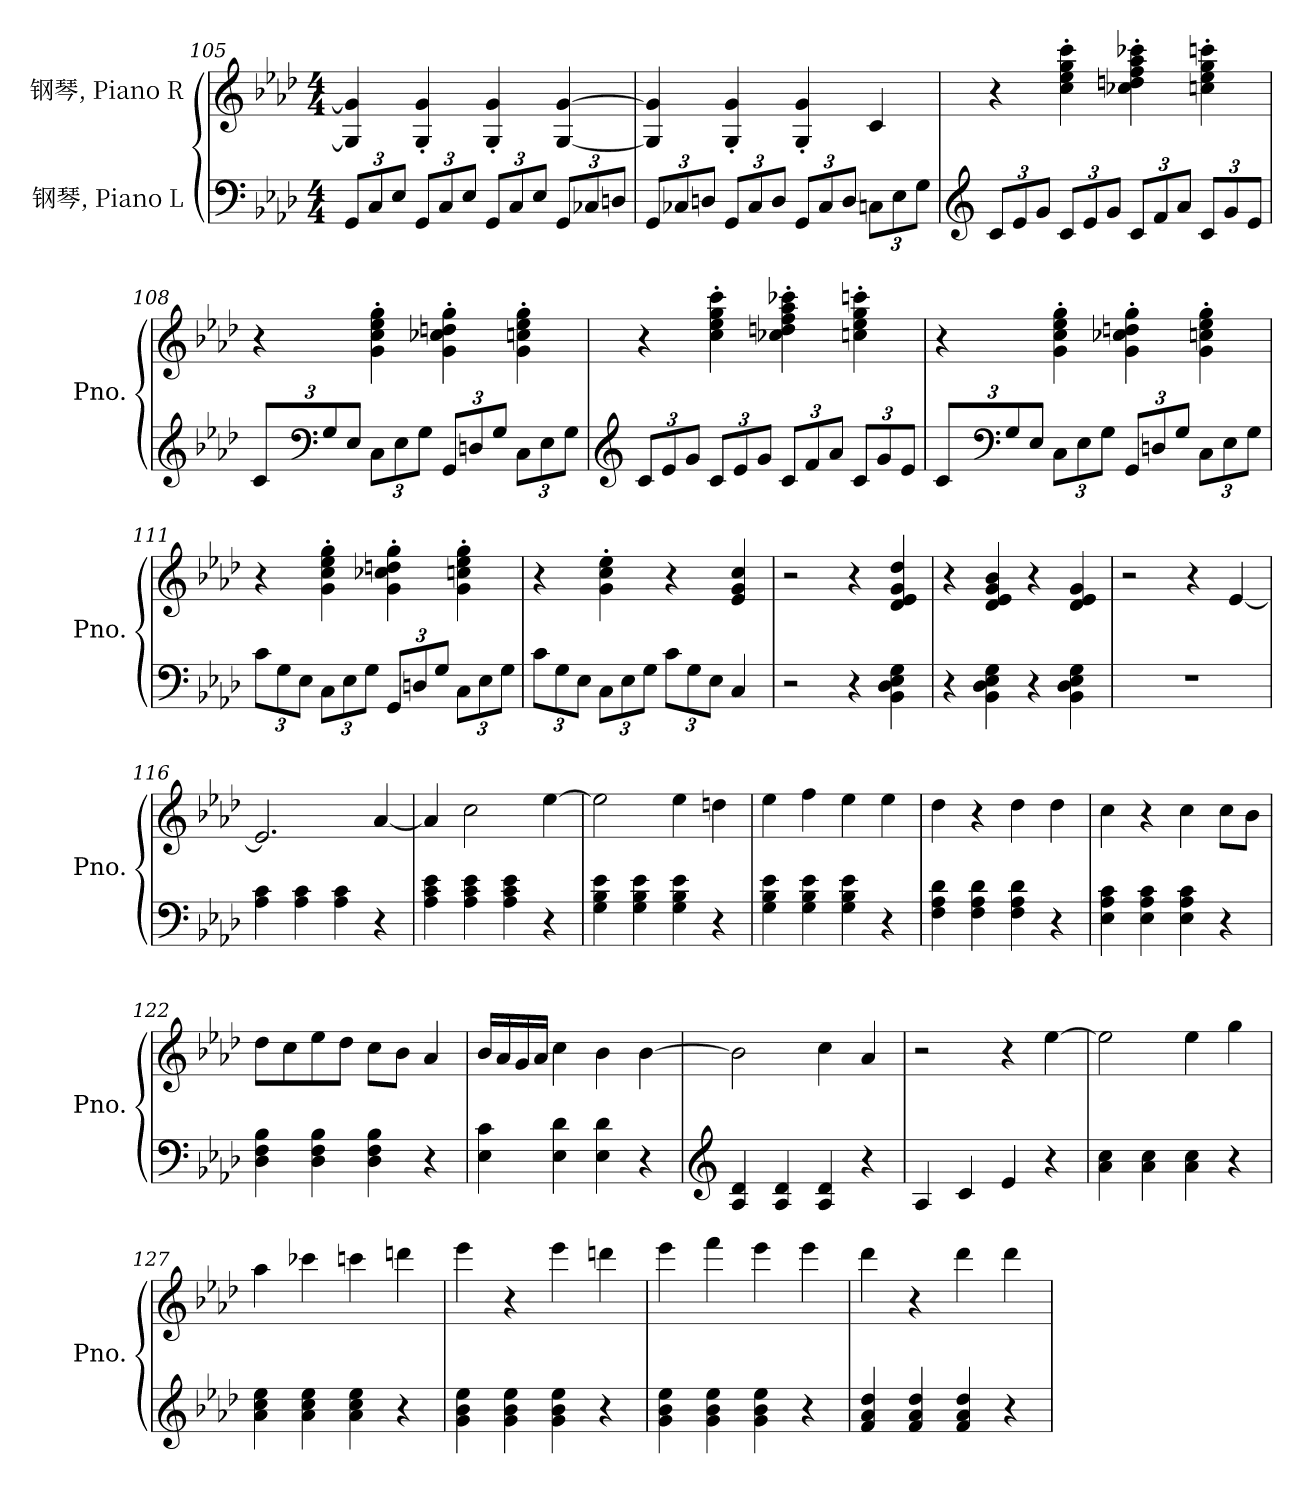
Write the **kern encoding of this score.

**kern	**kern
*part2	*part1
*staff2	*staff1
*I"钢琴, Piano L	*I"钢琴, Piano R
*I'Pno.	*I'Pno.
!!LO:LB:g=z
*clefF4	*clefG2
*k[b-e-a-d-]	*k[b-e-a-d-]
*M4/4	*M4/4
*Xbrackettup	*
=105	=105
12GG/L	4G/] 4g/]
12C/	.
12E-/J	.
12GG/L	4G/' 4g/'
12C/	.
12E-/J	.
12GG/L	4G/' 4g/'
12C/	.
12E-/J	.
12GG/L	[4G/ [4g/
12C-X/	.
12Dn/J	.
=106	=106
12GG/L	4G/] 4g/]
12C-X/	.
12Dn/J	.
12GG/L	4G/' 4g/'
12C-/	.
12D/J	.
12GG/L	4G/' 4g/'
12C-/	.
12D/J	.
12Cn\L	4c/
12E-\	.
12G\J	.
=107	=107
*clefG2	*
12c/L	4r
12e-/	.
12g/J	.
12c/L	4cc\' 4ee-\' 4gg\' 4ccc\'
12e-/	.
12g/J	.
12c/L	4cc-X\' 4ddn\' 4ff\' 4aa-\' 4ccc-X\'
12f/	.
12a-/J	.
12c/L	4ccn\' 4ee-\' 4gg\' 4cccn\'
12g/	.
12e-/J	.
!!LO:LB:g=z
=108	=108
12c/L	4r
*clefF4	*
12G/	.
12E-/J	.
12C\L	4g\' 4cc\' 4ee-\' 4gg\'
12E-\	.
12G\J	.
12GG/L	4g\' 4cc-X\' 4ddn\' 4gg\'
12Dn/	.
12G/J	.
12C\L	4g\' 4ccn\' 4ee-\' 4gg\'
12E-\	.
12G\J	.
=109	=109
*clefG2	*
12c/L	4r
12e-/	.
12g/J	.
12c/L	4cc\' 4ee-\' 4gg\' 4ccc\'
12e-/	.
12g/J	.
12c/L	4cc-X\' 4ddn\' 4ff\' 4aa-\' 4ccc-X\'
12f/	.
12a-/J	.
12c/L	4ccn\' 4ee-\' 4gg\' 4cccn\'
12g/	.
12e-/J	.
!!LO:LB:g=z
=110	=110
12c/L	4r
*clefF4	*
12G/	.
12E-/J	.
12C\L	4g\' 4cc\' 4ee-\' 4gg\'
12E-\	.
12G\J	.
12GG/L	4g\' 4cc-X\' 4ddn\' 4gg\'
12Dn/	.
12G/J	.
12C\L	4g\' 4ccn\' 4ee-\' 4gg\'
12E-\	.
12G\J	.
=111	=111
12c\L	4r
12G\	.
12E-\J	.
12C\L	4g\' 4cc\' 4ee-\' 4gg\'
12E-\	.
12G\J	.
12GG/L	4g\' 4cc-X\' 4ddn\' 4gg\'
12Dn/	.
12G/J	.
12C\L	4g\' 4ccn\' 4ee-\' 4gg\'
12E-\	.
12G\J	.
=112	=112
12c\L	4r
12G\	.
12E-\J	.
12C\L	4g\' 4cc\' 4ee-\'
12E-\	.
12G\J	.
12c\L	4r
12G\	.
12E-\J	.
4C/	4e-/ 4g/ 4cc/
!!LO:PB:g=z
=113	=113
2r	2r
4r	4r
4BB-\ 4D-\ 4E-\ 4G\	4d-/ 4e-/ 4g/ 4dd-/
=114	=114
4r	4r
4BB-\ 4D-\ 4E-\ 4G\	4d-/ 4e-/ 4g/ 4b-/
4r	4r
4BB-\ 4D-\ 4E-\ 4G\	4d-/ 4e-/ 4g/
=115	=115
1r	2r
.	4r
.	[4e-/
=116	=116
4A-\ 4c\	2.e-/]
4A-\ 4c\	.
4A-\ 4c\	.
4r	[4a-/
=117	=117
4A-\ 4c\ 4e-\	4a-/]
4A-\ 4c\ 4e-\	2cc\
4A-\ 4c\ 4e-\	.
4r	[4ee-\
=118	=118
4G\ 4B-\ 4e-\	2ee-\]
4G\ 4B-\ 4e-\	.
4G\ 4B-\ 4e-\	4ee-\
4r	4ddn\
=119	=119
4G\ 4B-\ 4e-\	4ee-\
4G\ 4B-\ 4e-\	4ff\
4G\ 4B-\ 4e-\	4ee-\
4r	4ee-\
!!LO:LB:g=z
=120	=120
4F\ 4A-\ 4d-\	4dd-\
4F\ 4A-\ 4d-\	4r
4F\ 4A-\ 4d-\	4dd-\
4r	4dd-\
=121	=121
4E-\ 4A-\ 4c\	4cc\
4E-\ 4A-\ 4c\	4r
4E-\ 4A-\ 4c\	4cc\
4r	8cc\L
.	8b-\J
=122	=122
4D-\ 4F\ 4B-\	8dd-\L
.	8cc\
4D-\ 4F\ 4B-\	8ee-\
.	8dd-\J
4D-\ 4F\ 4B-\	8cc\L
.	8b-\J
4r	4a-/
=123	=123
4E-\ 4c\	16b-/LL
.	16a-/
.	16g/
.	16a-/JJ
4E-\ 4d-\	4cc\
4E-\ 4d-\	4b-\
4r	[4b-\
=124	=124
*clefG2	*
4A-/ 4d-/	2b-\]
4A-/ 4d-/	.
4A-/ 4d-/	4cc\
4r	4a-/
=125	=125
4A-/	2r
4c/	.
4e-/	4r
4r	[4ee-\
!!LO:LB:g=z
=126	=126
4a-\ 4cc\	2ee-\]
4a-\ 4cc\	.
4a-\ 4cc\	4ee-\
4r	4gg\
=127	=127
4a-\ 4cc\ 4ee-\	4aa-\
4a-\ 4cc\ 4ee-\	4ccc-X\
4a-\ 4cc\ 4ee-\	4cccn\
4r	4dddn\
=128	=128
4g\ 4b-\ 4ee-\	4eee-\
4g\ 4b-\ 4ee-\	4r
4g\ 4b-\ 4ee-\	4eee-\
4r	4dddn\
=129	=129
4g\ 4b-\ 4ee-\	4eee-\
4g\ 4b-\ 4ee-\	4fff\
4g\ 4b-\ 4ee-\	4eee-\
4r	4eee-\
=130	=130
4f/ 4a-/ 4dd-/	4ddd-\
4f/ 4a-/ 4dd-/	4r
4f/ 4a-/ 4dd-/	4ddd-\
4r	4ddd-\
=	=
*-	*-
